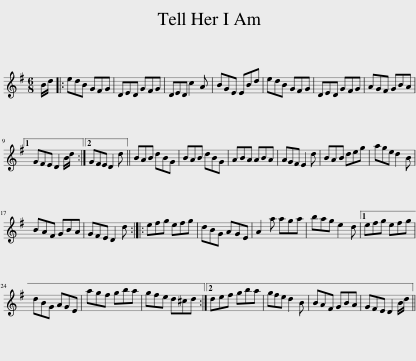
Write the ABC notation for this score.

X:1
L:1/8
M:6/8
I:linebreak $
K:G
V:1 treble
V:1
 B/d/ |: edB GFG | DED GFG | DED c2 A | BGE EBd | %5
 edB GFG | DED GFG | AGF GBA |1$ GFE D2 B/d/ :|2 GFE D2 d || %10
 BAB dBG | BAB dBG | ABA ABA | AGF E2 d | BAB deg | %15
 age d2 B |$ BAF GBA | GFE D2 d :: efg efg | dBG AGE | %20
 A2 a aga | bag e2 d |1 efg efg |$ dBG AGE | agf gba | %25
 gfe d^cd :|2 def gba | gfe d2 B | BAF GBA | GFE D2 B/d/ || %30
